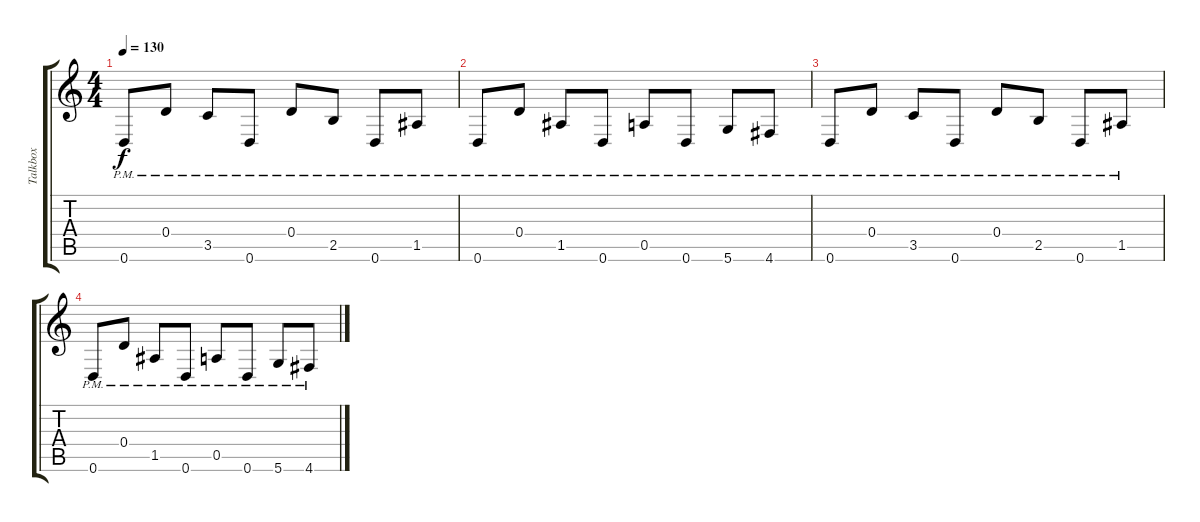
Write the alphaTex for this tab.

\track ("Talkbox" "Talkbox") {instrument distortionguitar}
\staff {score tabs}
\tuning (E4 B3 G3 D3 A2 D2) {hide}
\ts (4 4)
\tempo 130
\clef g2
\ks c
0.6{pm}.8{dy f} 0.4{pm}.8 3.5{pm}.8 0.6{pm}.8 0.4{pm}.8 2.5{pm}.8 0.6{pm}.8 1.5{pm}.8 |
0.6{pm}.8 0.4{pm}.8 1.5{pm}.8 0.6{pm}.8 0.5{pm}.8 0.6{pm}.8 5.6{pm}.8 4.6{pm}.8 |
0.6{pm}.8 0.4{pm}.8 3.5{pm}.8 0.6{pm}.8 0.4{pm}.8 2.5{pm}.8 0.6{pm}.8 1.5{pm}.8 |
0.6{pm}.8 0.4{pm}.8 1.5{pm}.8 0.6{pm}.8 0.5{pm}.8 0.6{pm}.8 5.6{pm}.8 4.6{pm}.8
